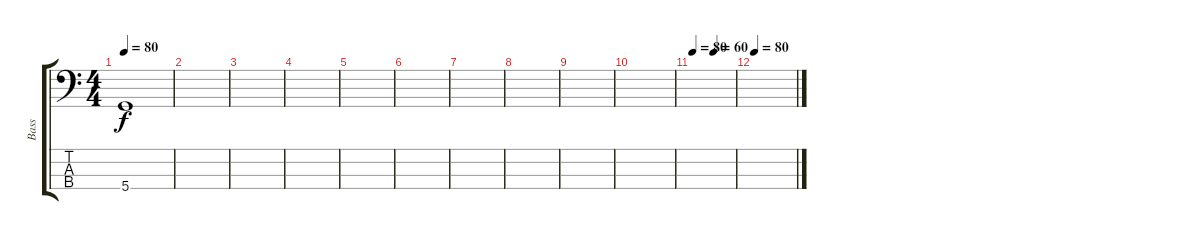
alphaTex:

\track ("Bass" "Bass") {instrument electricbasspick}
\staff {score tabs}
\tuning (G2 D2 A1 D1) {hide}
\ts (4 4)
\tempo 80
\clef f4
\ks c
5.4{t}.1{dy f} |
|
|
|
|
|
|
|
|
|
\tempo 80
\tempo (60 0.5)
|
\tempo 80
